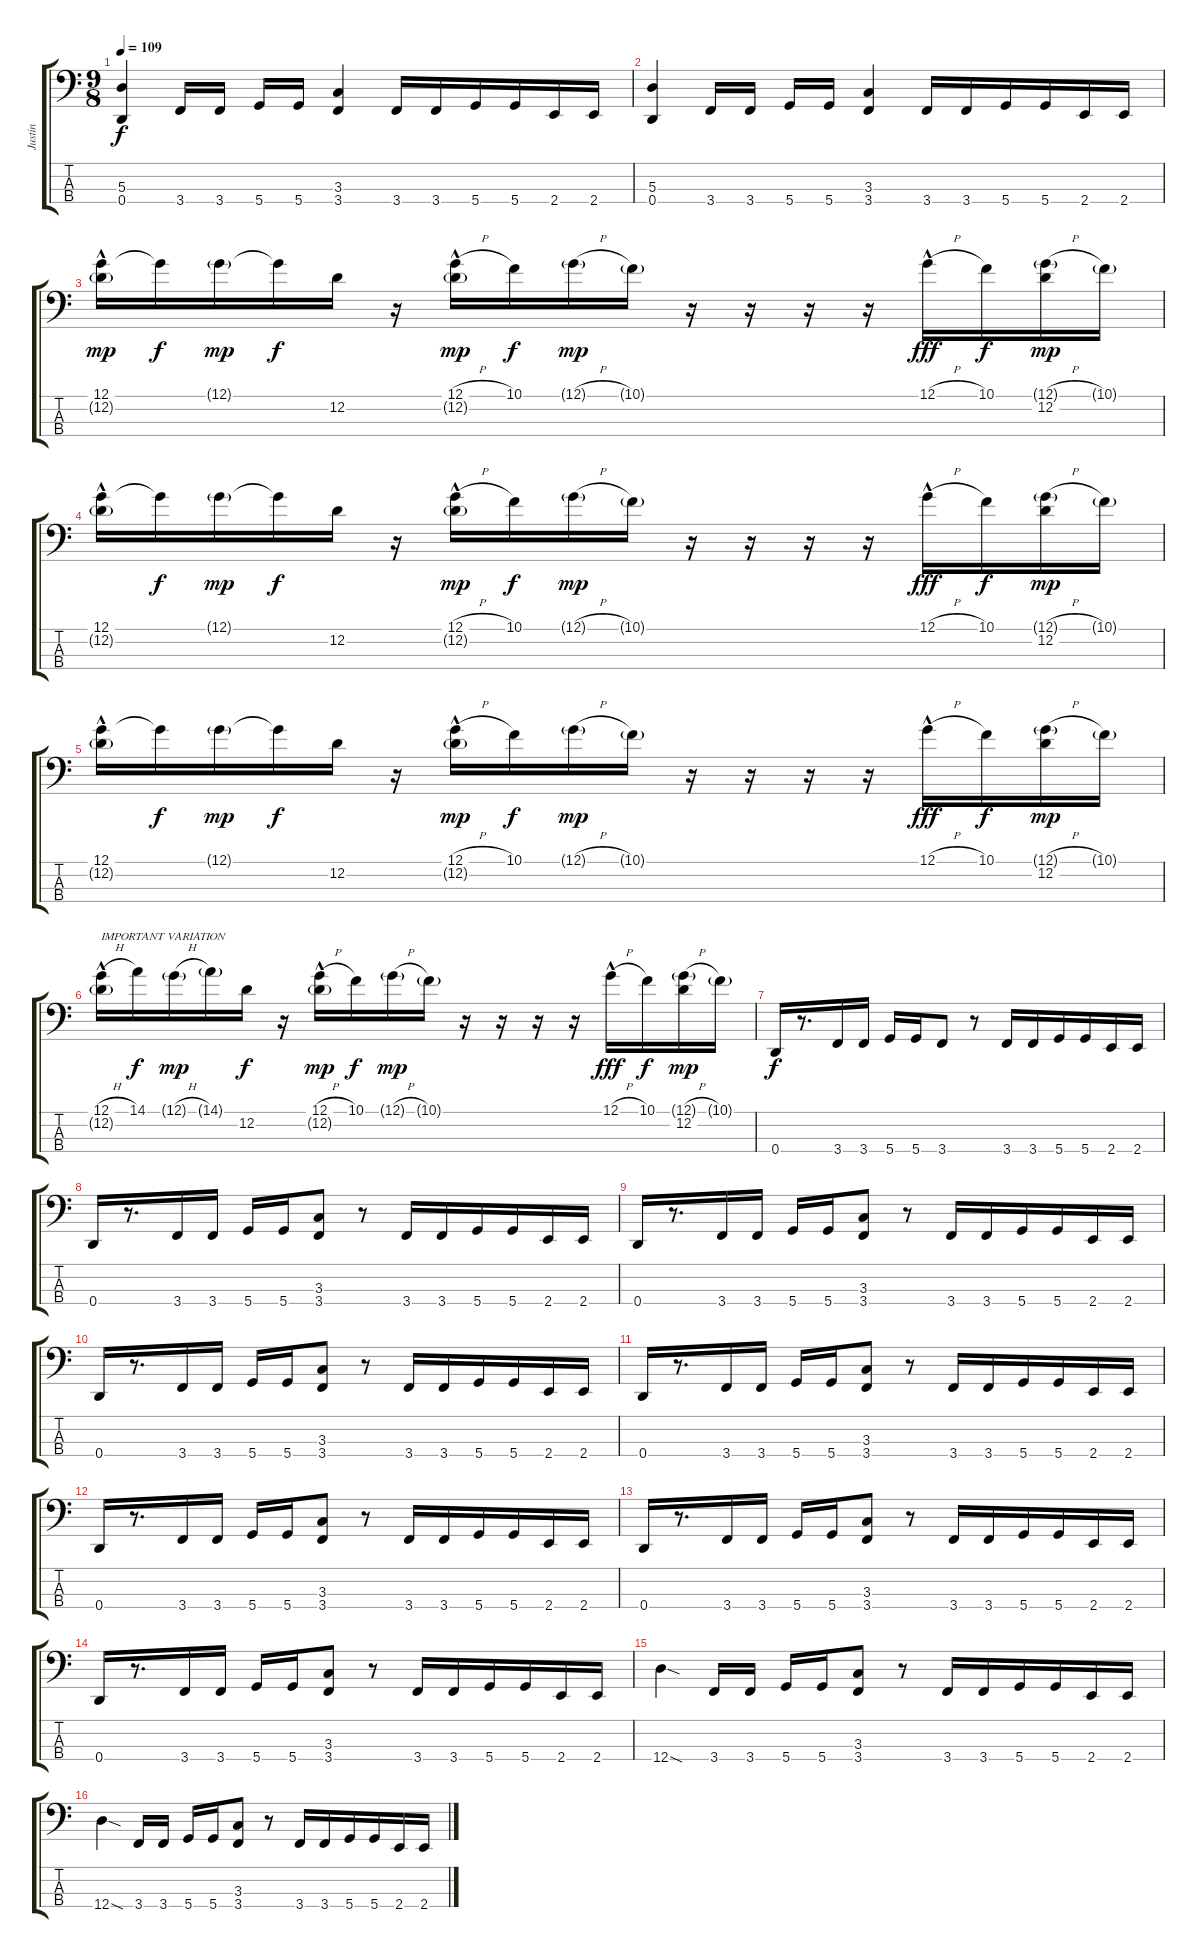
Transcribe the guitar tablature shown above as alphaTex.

\track ("Justin" "Justin") {instrument electricbassfinger}
\staff {score tabs}
\tuning (G2 D2 A1 D1) {hide}
\ts (9 8)
\tempo 109
\clef f4
\ks c
(5.3 0.4).4{dy f} 3.4.16 3.4.16 5.4.16 5.4.16 (3.3 3.4).4 3.4.16 3.4.16 5.4.16 5.4.16 2.4.16 2.4.16 |
(5.3 0.4).4 3.4.16 3.4.16 5.4.16 5.4.16 (3.3 3.4).4 3.4.16 3.4.16 5.4.16 5.4.16 2.4.16 2.4.16 |
(12.1{hac} 12.2{g}).16{dy mp} 12.1{t}.16{dy f} 12.1{g}.16{dy mp} 12.1{t}.16{dy f} 12.2.16 r.16 (12.1{h hac} 12.2{g}).16{dy mp} 10.1.16{dy f} 12.1{h g}.16{dy mp} 10.1{g}.16 r.16 r.16 r.16 r.16 12.1{h hac}.16{dy fff} 10.1.16{dy f} (12.1{h g} 12.2).16{dy mp} 10.1{g}.16 |
(12.1{hac} 12.2{g}).16 12.1{t}.16{dy f} 12.1{g}.16{dy mp} 12.1{t}.16{dy f} 12.2.16 r.16 (12.1{h hac} 12.2{g}).16{dy mp} 10.1.16{dy f} 12.1{h g}.16{dy mp} 10.1{g}.16 r.16 r.16 r.16 r.16 12.1{h hac}.16{dy fff} 10.1.16{dy f} (12.1{h g} 12.2).16{dy mp} 10.1{g}.16 |
(12.1{hac} 12.2{g}).16 12.1{t}.16{dy f} 12.1{g}.16{dy mp} 12.1{t}.16{dy f} 12.2.16 r.16 (12.1{h hac} 12.2{g}).16{dy mp} 10.1.16{dy f} 12.1{h g}.16{dy mp} 10.1{g}.16 r.16 r.16 r.16 r.16 12.1{h hac}.16{dy fff} 10.1.16{dy f} (12.1{h g} 12.2).16{dy mp} 10.1{g}.16 |
(12.1{h hac} 12.2{g}).16{txt "IMPORTANT VARIATION"} 14.1.16{dy f} 12.1{h g}.16{dy mp} 14.1{g}.16 12.2.16{dy f} r.16 (12.1{h hac} 12.2{g}).16{dy mp} 10.1.16{dy f} 12.1{h g}.16{dy mp} 10.1{g}.16 r.16 r.16 r.16 r.16 12.1{h hac}.16{dy fff} 10.1.16{dy f} (12.1{h g} 12.2).16{dy mp} 10.1{g}.16 |
0.4.16{dy f} r.8{d} 3.4.16 3.4.16 5.4.16 5.4.16 3.4.8 r.8 3.4.16 3.4.16 5.4.16 5.4.16 2.4.16 2.4.16 |
0.4.16 r.8{d} 3.4.16 3.4.16 5.4.16 5.4.16 (3.3 3.4).8 r.8 3.4.16 3.4.16 5.4.16 5.4.16 2.4.16 2.4.16 |
0.4.16 r.8{d} 3.4.16 3.4.16 5.4.16 5.4.16 (3.3 3.4).8 r.8 3.4.16 3.4.16 5.4.16 5.4.16 2.4.16 2.4.16 |
0.4.16 r.8{d} 3.4.16 3.4.16 5.4.16 5.4.16 (3.3 3.4).8 r.8 3.4.16 3.4.16 5.4.16 5.4.16 2.4.16 2.4.16 |
0.4.16 r.8{d} 3.4.16 3.4.16 5.4.16 5.4.16 (3.3 3.4).8 r.8 3.4.16 3.4.16 5.4.16 5.4.16 2.4.16 2.4.16 |
0.4.16 r.8{d} 3.4.16 3.4.16 5.4.16 5.4.16 (3.3 3.4).8 r.8 3.4.16 3.4.16 5.4.16 5.4.16 2.4.16 2.4.16 |
0.4.16 r.8{d} 3.4.16 3.4.16 5.4.16 5.4.16 (3.3 3.4).8 r.8 3.4.16 3.4.16 5.4.16 5.4.16 2.4.16 2.4.16 |
0.4.16 r.8{d} 3.4.16 3.4.16 5.4.16 5.4.16 (3.3 3.4).8 r.8 3.4.16 3.4.16 5.4.16 5.4.16 2.4.16 2.4.16 |
12.4{sod}.4 3.4.16 3.4.16 5.4.16 5.4.16 (3.3 3.4).8 r.8 3.4.16 3.4.16 5.4.16 5.4.16 2.4.16 2.4.16 |
12.4{sod}.4 3.4.16 3.4.16 5.4.16 5.4.16 (3.3 3.4).8 r.8 3.4.16 3.4.16 5.4.16 5.4.16 2.4.16 2.4.16
